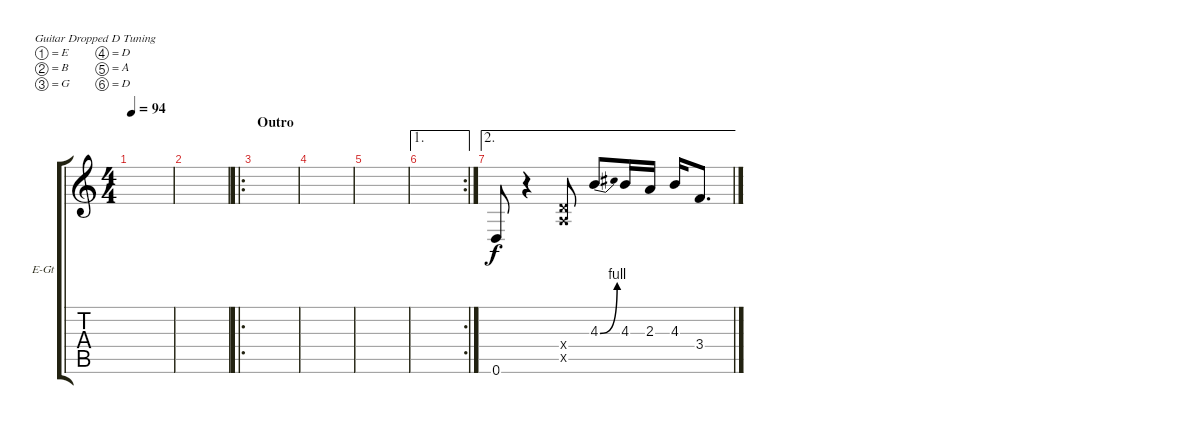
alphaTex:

\defaultSystemsLayout 4
\bracketExtendMode groupsimilarinstruments
\firstSystemTrackNameOrientation horizontal
\otherSystemsTrackNameOrientation horizontal
\track ("Guitar 3" "E-Gt") {instrument distortionguitar}
\staff {score tabs}
\tuning (E4 B3 G3 D3 A2 D2)
\ts (4 4)
\tempo 94
\clef g2
\ks c
|
|
\ro
\section ("" "Outro")
|
|
|
\ae 1
\rc 2
|
\ae 2
0.6.8 r.4 (0.4{x} 0.5{x}).8 4.3{be (bend 0 0 15 4)}.8 4.3.16 2.3.16 4.3.16 3.4.8{d}
